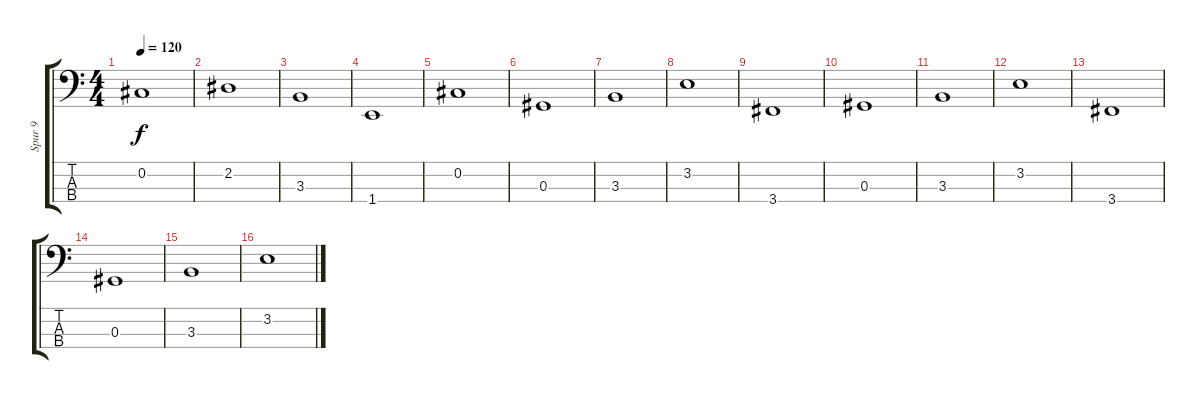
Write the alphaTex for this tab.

\track ("Spur 9" "Spur 9") {instrument fretlessbass}
\staff {score tabs}
\tuning (Gb2 Db2 Ab1 Eb1) {hide}
\ts (4 4)
\tempo 120
\clef f4
\ks c
0.2.1{dy f} |
2.2.1 |
3.3.1 |
1.4.1 |
0.2.1 |
0.3.1 |
3.3.1 |
3.2.1 |
3.4.1 |
0.3.1 |
3.3.1 |
3.2.1 |
3.4.1 |
0.3.1 |
3.3.1 |
3.2.1
